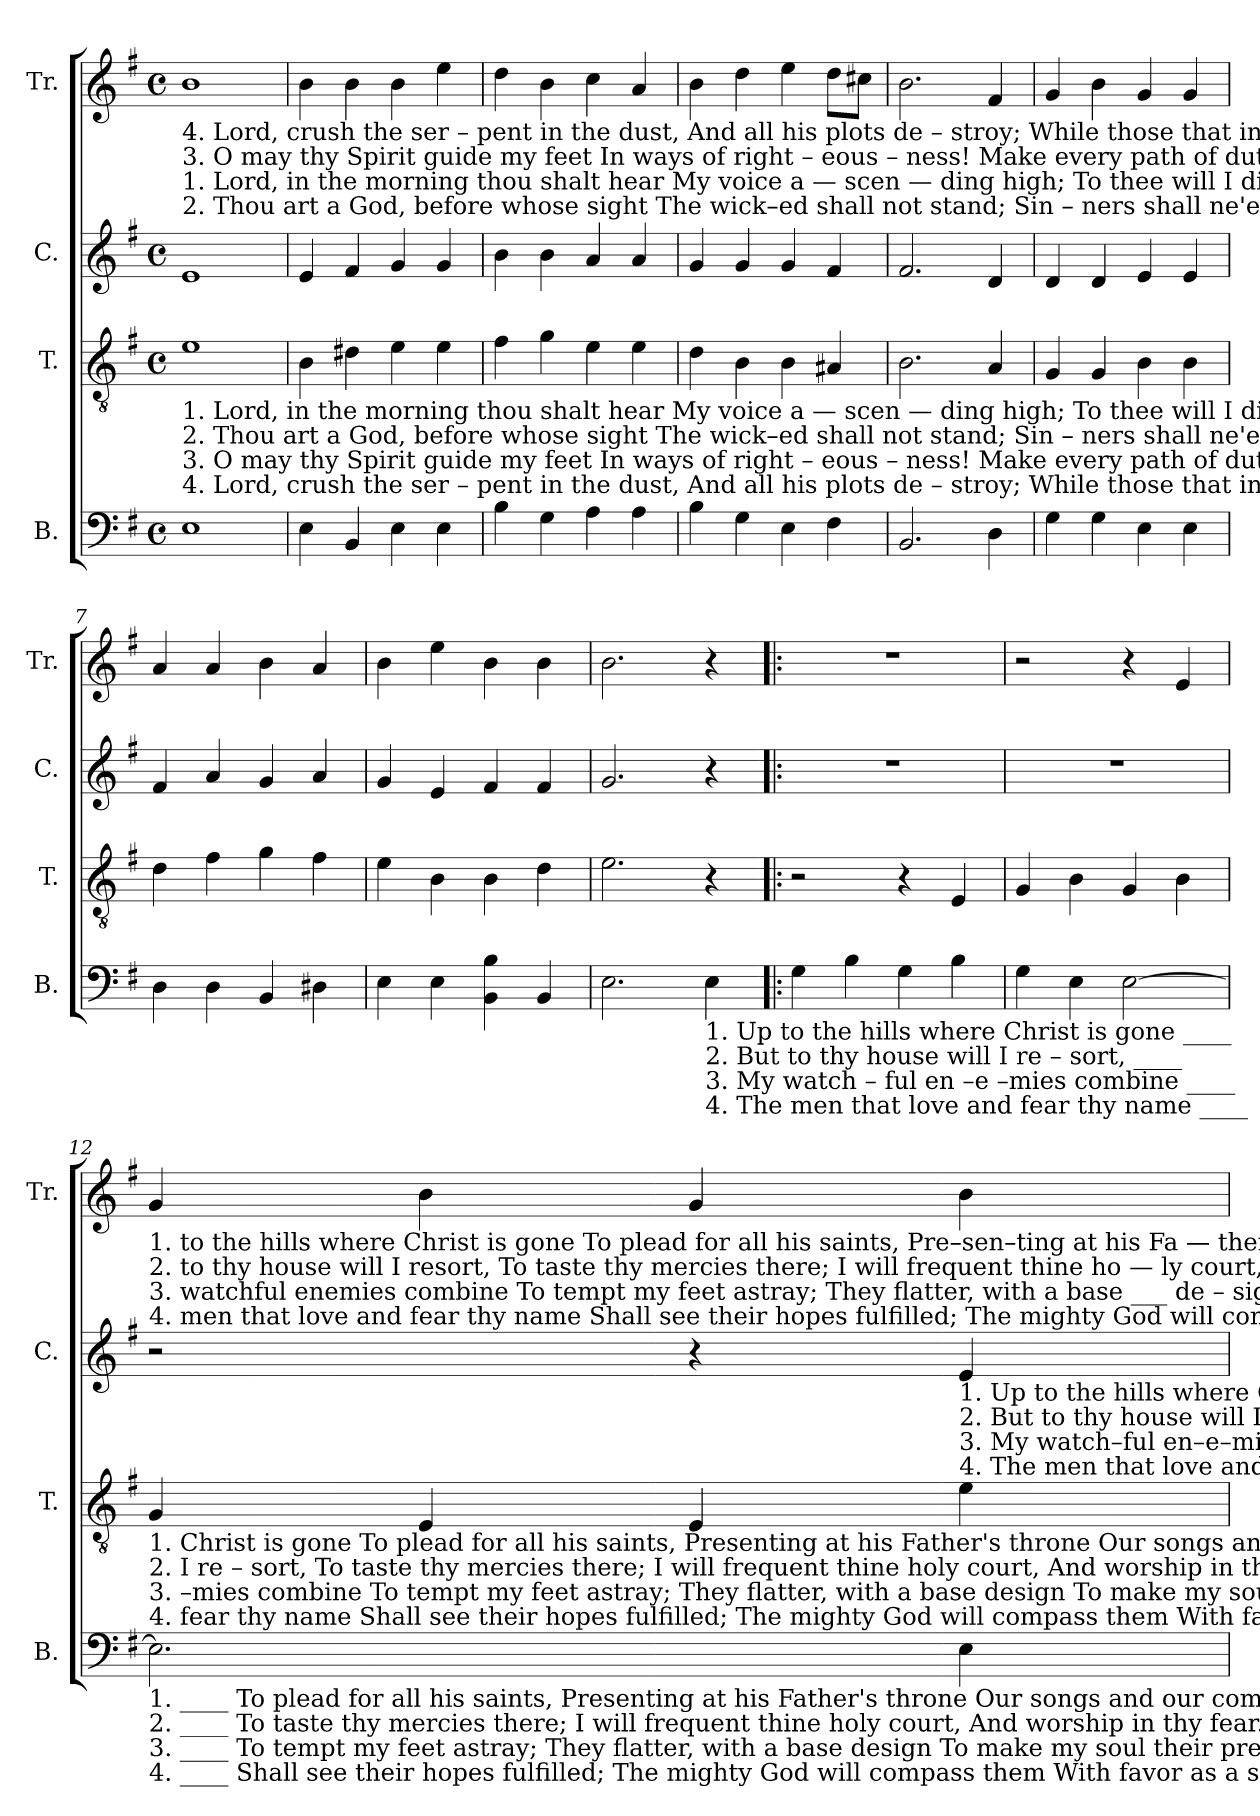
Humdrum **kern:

**kern	**kern	**kern	**kern
*part4	*part3	*part2	*part1
*staff4	*staff3	*staff2	*staff1
*I"B.	*I"T.	*I"C.	*I"Tr.
*I'B.	*I'T.	*I'C.	*I'Tr.
*clefF4	*clefGv2	*clefG2	*clefG2
*k[f#]	*k[f#]	*k[f#]	*k[f#]
*M4/4	*M4/4	*M4/4	*M4/4
*met(c)	*met(c)	*met(c)	*met(c)
*MM160	*MM160	*MM160	*MM160
=1	=1	=1	=1
!	!	!	!LO:TX:b:t=4. Lord,    crush  the  ser – pent  in  the dust,  And  all    his    plots   de   –   stroy;     While  those  that in thy mercy trust,  For  ev – er  shout  for  joy.                                                                  The
!	!	!	!LO:TX:b:t=3. O           may  thy  Spirit  guide  my  feet    In    ways  of    right – eous –  ness!      Make  every  path  of  duty  straight, And  plain  before  my  face.                                                                  My
!	!	!	!LO:TX:b:t=1. Lord,     in   the  morning thou shalt hear   My  voice  a — scen — ding    high;       To     thee will I  di—rect my prayer,  To  thee  lift  up  mine eye;                                                                    Up
!	!	!	!LO:TX:b:t=2. Thou     art   a   God, before whose sight   The  wick–ed    shall    not     stand;      Sin – ners  shall  ne'er be thy delight,  Nor dwell at thy right hand.                                                                  But
!	!LO:TX:b:t=1. Lord,     in   the  morning thou shalt hear   My  voice  a — scen — ding    high;       To     thee will I  di—rect my prayer,  To  thee  lift  up  mine eye;                                      Up  to  the  hills  where	!	!
!	!LO:TX:b:t=2. Thou     art   a   God, before whose sight   The  wick–ed    shall    not     stand;      Sin – ners  shall  ne'er be thy delight,  Nor dwell at thy right hand.                                    But to  thy house  will	!	!
!	!LO:TX:b:t=3. O           may  thy  Spirit  guide  my  feet    In    ways  of    right – eous –  ness!      Make  every  path  of  duty  straight, And  plain  before  my  face.                                    My  watch–ful  en – e —	!	!
!	!LO:TX:b:t=4. Lord,    crush  the  ser – pent  in  the dust,  And  all    his    plots   de   –   stroy;     While  those  that in thy mercy trust,  For  ev – er  shout  for  joy.                                     The men that love and	!	!
1E!	1e!	1e!	1b!
=2	=2	=2	=2
4E!\	4B!\	4e!/	4b!\
4BB!/	4d#X!\	4f#!/	4b!\
4E!\	4e!\	4g!/	4b!\
4E!\	4e!\	4g!/	4ee!\
=3	=3	=3	=3
4B!\	4f#!\	4b!\	4dd!\
4G!\	4g!\	4b!\	4b!\
4A!\	4e!\	4a!/	4cc!\
4A!\	4e!\	4a!/	4a!/
=4	=4	=4	=4
4B!\	4d!\	4g!/	4b!\
4G!\	4B!\	4g!/	4dd!\
4E!\	4B!\	4g!/	4ee!\
4F#!\	4A#X!/	4f#!/	8dd!\L
.	.	.	8cc#X!\J
=5	=5	=5	=5
2.BB!/	2.B!\	2.f#!/	2.b!\
4D!\	4A!/	4d!/	4f#!/
=6	=6	=6	=6
4G!\	4G!/	4d!/	4g!/
4G!\	4G!/	4d!/	4b!\
4E!\	4B!\	4e!/	4g!/
4E!\	4B!\	4e!/	4g!/
=7	=7	=7	=7
4D!\	4d!\	4f#!/	4a!/
4D!\	4f#!\	4a!/	4a!/
4BB!/	4g!\	4g!/	4b!\
4D#X!\	4f#!\	4a!/	4a!/
=8	=8	=8	=8
4E!\	4e!\	4g!/	4b!\
4E!\	4B!\	4e!/	4ee!\
4BB!\ 4B!\	4B!\	4f#!/	4b!\
4BB!/	4d!\	4f#!/	4b!\
=9	=9	=9	=9
2.E!\	2.e!\	2.g!/	2.b!\
!LO:TX:b:t=1. Up  to  the hills  where  Christ  is  gone ____	!	!	!
!LO:TX:b:t=2. But   to   thy  house   will   I    re – sort, ____	!	!	!
!LO:TX:b:t=3. My   watch – ful   en –e –mies  combine ____	!	!	!
!LO:TX:b:t=4. The  men  that love and fear thy name ____	!	!	!
4E!\	4r	4r	4r
=10!|:	=10!|:	=10!|:	=10!|:
4G!\	2r	1r	1r
4B!\	.	.	.
4G!\	4r	.	.
4B!\	4E!/	.	.
=11	=11	=11	=11
4G!\	4G!/	1r	2r
4E!\	4B!\	.	.
[2E!\	4G!/	.	4r
.	4B!\	.	4e!/
!!LO:LB:g=z
=12	=12	=12	=12
!	!	!	!LO:TX:b:t=1. to the hills where Christ is gone  To plead for all his saints,       Pre–sen–ting at  his    Fa    —   ther's throne,  Pre – sen–ting  at  his  Father's throne Our songs and our complaints.
!	!	!	!LO:TX:b:t=2. to  thy  house  will I resort, To  taste  thy  mercies  there;        I   will frequent thine ho   —     ly      court,   I      will  frequent  thine  holy  court,  And   worship   in   thy   fear.
!	!	!	!LO:TX:b:t=3. watchful  enemies  combine   To tempt  my  feet  astray;       They flatter, with a  base ___  de  –  sign,    They   flat – ter,  with  a  base  design  To  make  my soul their prey.
!	!	!	!LO:TX:b:t=4. men that love and fear thy name  Shall see their hopes fulfilled;  The mighty God will com–pass  them       The  mighty God will com–pass  them With   fa – vor   as    a    shield.
!	!LO:TX:b:t=1. Christ is gone  To plead for all his saints,    Presenting at his Father's throne  Our songs and our complaints, Pre–sen–ting  at  his  Father's  throne   Our  songs  and  our  complaints.	!	!
!	!LO:TX:b:t=2.  I  re – sort,  To taste thy mercies there;           I will frequent thine holy court,  And worship in thy fear.     I     will   frequent  thine  holy  court,   And      worship   in   thy   fear.	!	!
!	!LO:TX:b:t=3. –mies combine To tempt my feet astray;   They flatter, with a base design  To make my soul their prey.   They    flatter,  with  a   base   design    To    make  my  soul their prey.	!	!
!	!LO:TX:b:t=4. fear thy name  Shall see their hopes fulfilled; The mighty God will compass them With favor as a shield.   The     mighty  God will compass them With   fa – vor    as    a    shield.	!	!
!LO:TX:b:t=1. ____         To  plead for all his  saints,        Presenting at his Father's throne  Our songs and our complaints, Pre – sen – ting at his Father's throne   Our songs and our complaints.   Up	!	!	!
!LO:TX:b:t=2. ____         To taste thy mercies there;             I will frequent thine holy court,  And worship in thy fear.      I     will   frequent  thine  holy  court,  And     worship   in   thy   fear.   But	!	!	!
!LO:TX:b:t=3. ____         To  tempt  my  feet  astray;       They flatter, with a base design  To make my soul their prey.   They   flatter,   with   a   base  design   To  make  my soul their prey.    My	!	!	!
!LO:TX:b:t=4. ____        Shall see their hopes fulfilled;         The mighty God will compass them  With favor as a shield.   The    mighty  God  will compass them With   fa – vor  as   a   shield.   The	!	!	!
2.E!\]	4G!/	2r	4g!/
.	4E!/	.	4b!\
.	4E!/	4r	4g!/
!	!	!LO:TX:b:t=1. Up to the hills where Christ  is  gone  To plead for all his saints,         To plead for all his saints,    Pre –sen –ting  at his  Father's  throne  Our songs  and  our  complaints.	!
!	!	!LO:TX:b:t=2. But  to  thy  house  will I  re– sort, To  taste thy mercies there;      To  taste thy mercies there;   I     will   frequent  thine  holy  court,  And      worship  in  thy   fear.	!
!	!	!LO:TX:b:t=3. My  watch–ful   en–e–mies  combine  To tempt my feet astray;       To  tempt  my feet astray;   They  flat–ter,  with  a  base  de–sign    To  make  my soul their prey.	!
!	!	!LO:TX:b:t=4. The men that love and fear thy name Shall see their hopes fulfilled; Shall see their hopes fulfilled; The mighty God will compass them With   fa – vor  as    a    shield.	!
4E!\	4e!\	4e!/	4b!\
=	=	=	=
*-	*-	*-	*-
